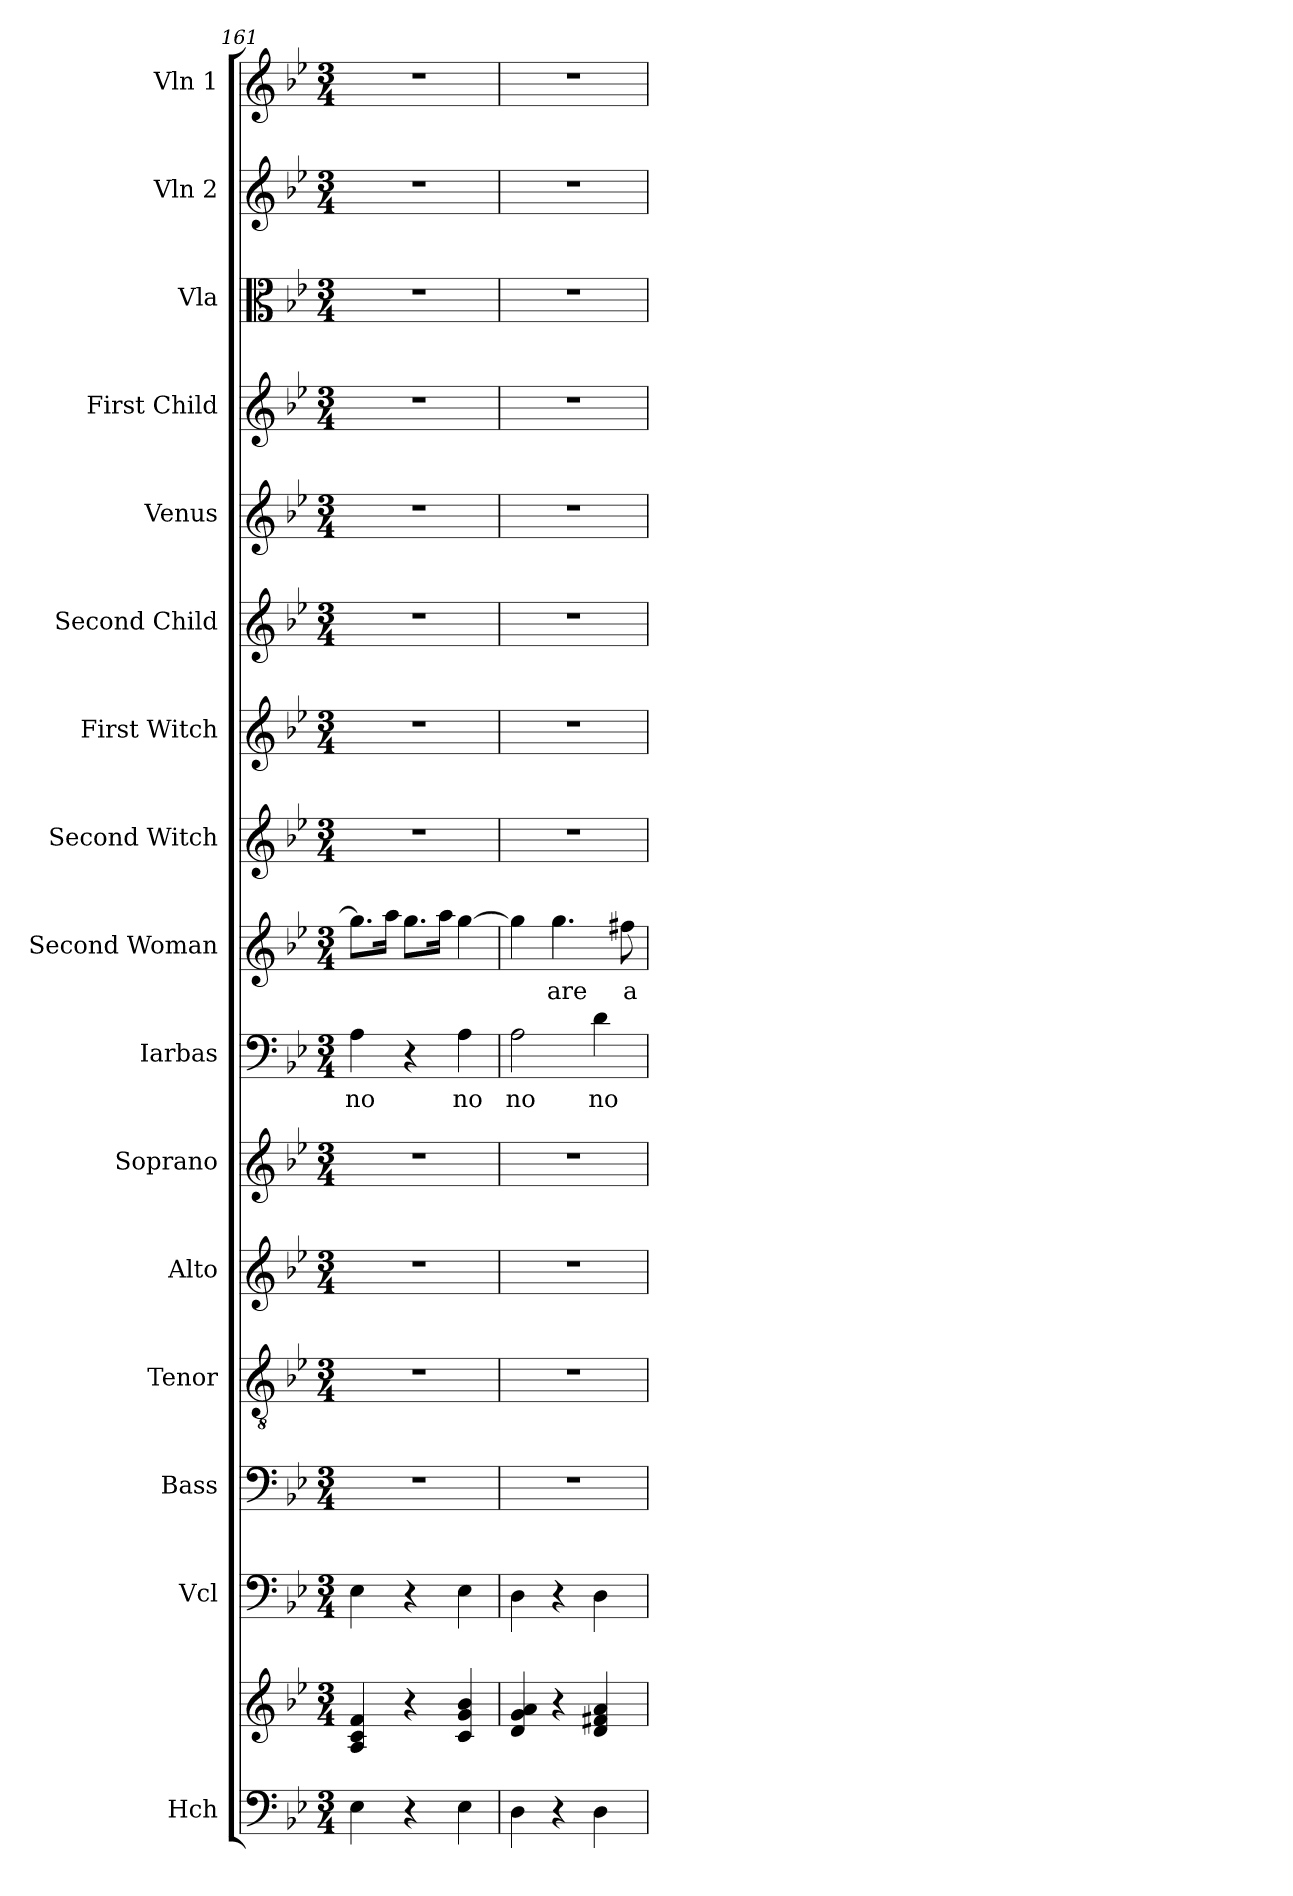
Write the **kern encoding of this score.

**kern	**kern	**kern	**kern	**kern	**kern	**kern	**kern	**text	**kern	**text	**kern	**kern	**kern	**kern	**kern	**kern	**kern	**kern
*part16	*part16	*part15	*part14	*part13	*part12	*part11	*part10	*part10	*part9	*part9	*part8	*part7	*part6	*part5	*part4	*part3	*part2	*part1
*staff17	*staff16	*staff15	*staff14	*staff13	*staff12	*staff11	*staff10	*staff10	*staff9	*staff9	*staff8	*staff7	*staff6	*staff5	*staff4	*staff3	*staff2	*staff1
*I"Hch	*	*I"Vcl	*I"Bass	*I"Tenor	*I"Alto	*I"Soprano	*I"Iarbas	*	*I"Second Woman	*	*I"Second Witch	*I"First Witch	*I"Second Child	*I"Venus	*I"First Child	*I"Vla	*I"Vln 2	*I"Vln 1
*I'Hch.	*	*I'Vc.	*I'B.	*I'T.	*I'A.	*I'S.	*I'I.	*	*I'2W	*	*I'W2.	*I'W1	*I'C2.	*I'V.	*I'C1	*I'Vla.	*I'Vln.	*I'Vln.
*clefF4	*clefG2	*clefF4	*clefF4	*clefGv2	*clefG2	*clefG2	*clefF4	*	*clefG2	*	*clefG2	*clefG2	*clefG2	*clefG2	*clefG2	*clefC3	*clefG2	*clefG2
*k[b-e-]	*k[b-e-]	*k[b-e-]	*k[b-e-]	*k[b-e-]	*k[b-e-]	*k[b-e-]	*k[b-e-]	*	*k[b-e-]	*	*k[b-e-]	*k[b-e-]	*k[b-e-]	*k[b-e-]	*k[b-e-]	*k[b-e-]	*k[b-e-]	*k[b-e-]
*M3/4	*M3/4	*M3/4	*M3/4	*M3/4	*M3/4	*M3/4	*M3/4	*	*M3/4	*	*M3/4	*M3/4	*M3/4	*M3/4	*M3/4	*M3/4	*M3/4	*M3/4
=161	=161	=161	=161	=161	=161	=161	=161	=161	=161	=161	=161	=161	=161	=161	=161	=161	=161	=161
!	!	!	!	!	!	!	!	!LO:LY:b	!	!	!	!	!	!	!	!	!	!
4E-\	4A/ 4c/ 4f/	4E-\	2.r	2.r	2.r	2.r	4A\	no	8.gg\L]	.	2.r	2.r	2.r	2.r	2.r	2.r	2.r	2.r
.	.	.	.	.	.	.	.	.	16aa\Jk	.	.	.	.	.	.	.	.	.
4r	4r	4r	.	.	.	.	4r	.	8.gg\L	.	.	.	.	.	.	.	.	.
.	.	.	.	.	.	.	.	.	16aa\Jk	.	.	.	.	.	.	.	.	.
!	!	!	!	!	!	!	!	!LO:LY:b	!	!	!	!	!	!	!	!	!	!
4E-\	4c/ 4g/ 4b-/	4E-\	.	.	.	.	4A\	no	[4gg\	.	.	.	.	.	.	.	.	.
=162	=162	=162	=162	=162	=162	=162	=162	=162	=162	=162	=162	=162	=162	=162	=162	=162	=162	=162
!	!	!	!	!	!	!	!	!LO:LY:b	!	!	!	!	!	!	!	!	!	!
4D\	4d/ 4g/ 4a/	4D\	2.r	2.r	2.r	2.r	2A\	no	4gg\]	.	2.r	2.r	2.r	2.r	2.r	2.r	2.r	2.r
!	!	!	!	!	!	!	!	!	!	!LO:LY:b	!	!	!	!	!	!	!	!
4r	4r	4r	.	.	.	.	.	.	4.gg\	-are	.	.	.	.	.	.	.	.
!	!	!	!	!	!	!	!	!LO:LY:b	!	!	!	!	!	!	!	!	!	!
4D\	4d/ 4f#X/ 4a/	4D\	.	.	.	.	4d\	no	.	.	.	.	.	.	.	.	.	.
!	!	!	!	!	!	!	!	!	!	!LO:LY:b	!	!	!	!	!	!	!	!
.	.	.	.	.	.	.	.	.	8ff#X\	a-	.	.	.	.	.	.	.	.
=	=	=	=	=	=	=	=	=	=	=	=	=	=	=	=	=	=	=
*-	*-	*-	*-	*-	*-	*-	*-	*-	*-	*-	*-	*-	*-	*-	*-	*-	*-	*-
